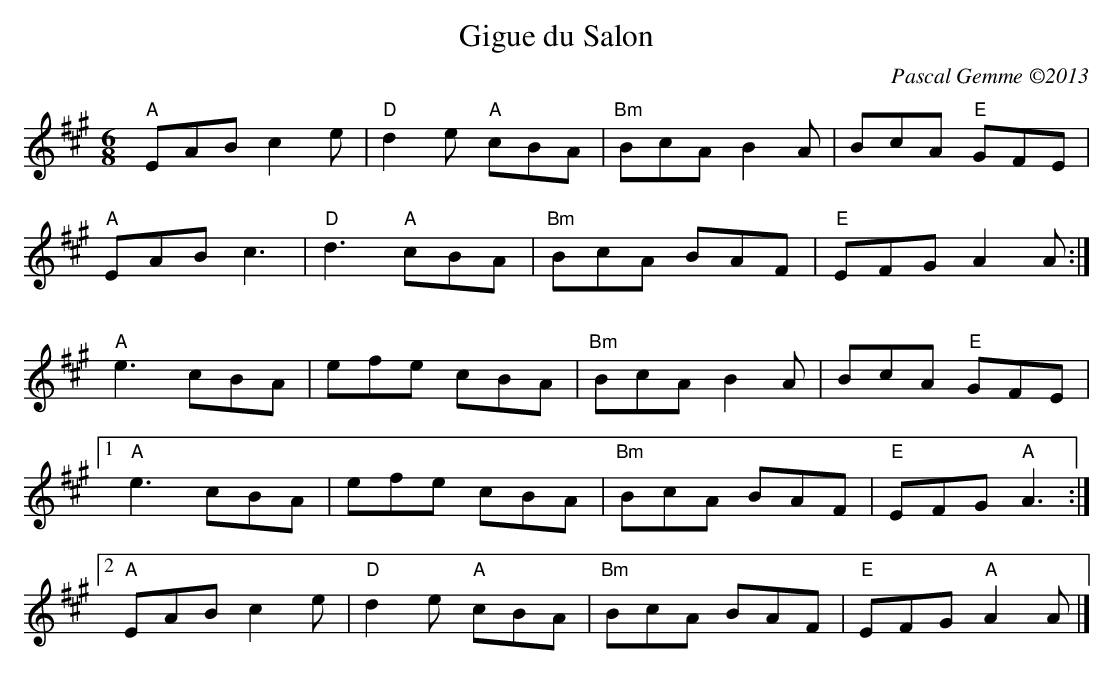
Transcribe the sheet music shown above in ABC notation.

X:1
T: Gigue du Salon
C: Pascal Gemme ©2013
M: 6/8
L: 1/8
K: A
y\
"A"EAB c2e |"D"d2e "A"cBA |"Bm"BcA B2A |   BcA "E"GFE  |
"A"EAB c3  |"D"d3  "A"cBA |"Bm"BcA BAF |"E"EFG    A2A :|
%%vskip .3cm
y\
  "A"e3  cBA |   efe cBA   |"Bm"BcA B2A |   BcA "E"GFE |
[1yy"A"e3  cBA |   efe cBA   |"Bm"BcA BAF |"E"EFG "A"A3  :|
[2  "A"EAB c2e |"D"d2e "A"cBA|"Bm"BcA BAF |"E"EFG "A"A2A |]
